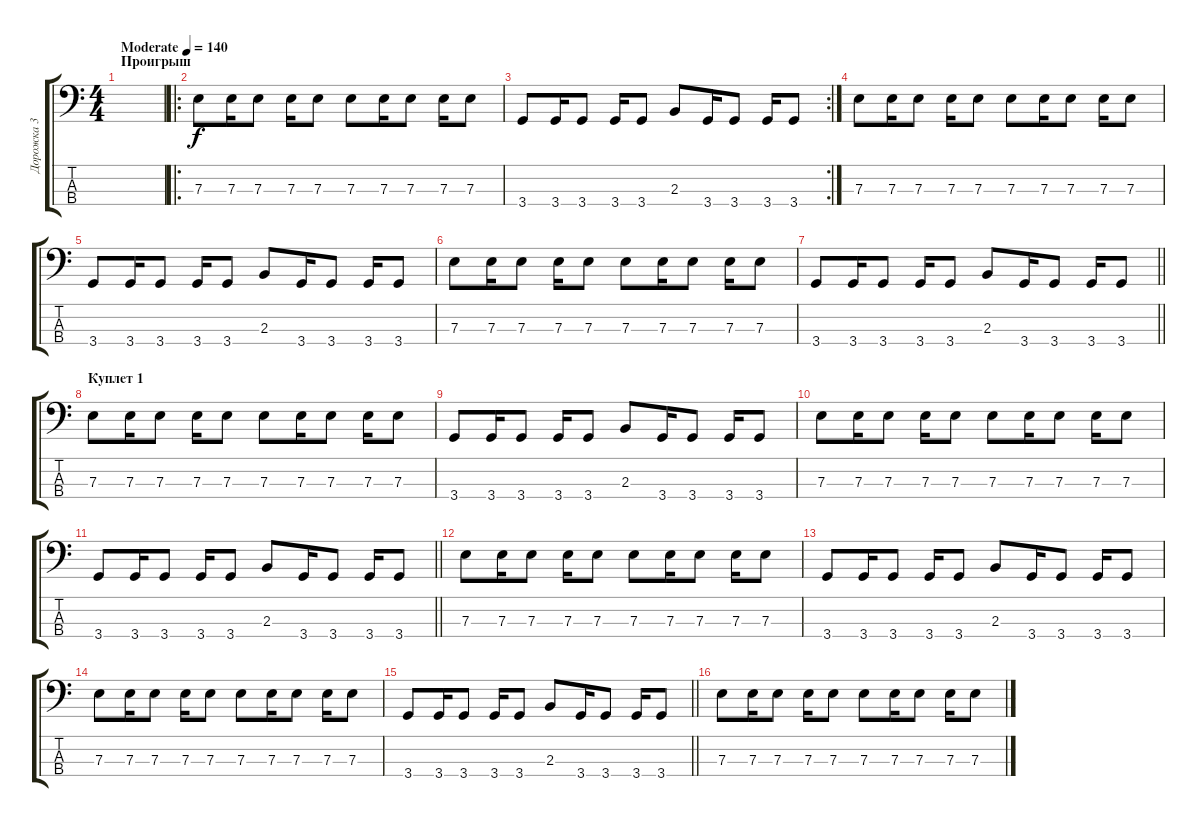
\track ("Дорожка 3" "Дорожка 3") {instrument electricbassfinger}
\staff {score tabs}
\tuning (G2 D2 A1 E1) {hide}
\ts (4 4)
\section ("" "Проигрыш")
\tempo (140 "Moderate")
\clef f4
\ks c
|
\ro
7.3.8 7.3.16 7.3.8 7.3.16 7.3.8 7.3.8 7.3.16 7.3.8 7.3.16 7.3.8 |
\rc 2
3.4.8 3.4.16 3.4.8 3.4.16 3.4.8 2.3.8 3.4.16 3.4.8 3.4.16 3.4.8 |
7.3.8 7.3.16 7.3.8 7.3.16 7.3.8 7.3.8 7.3.16 7.3.8 7.3.16 7.3.8 |
3.4.8 3.4.16 3.4.8 3.4.16 3.4.8 2.3.8 3.4.16 3.4.8 3.4.16 3.4.8 |
7.3.8 7.3.16 7.3.8 7.3.16 7.3.8 7.3.8 7.3.16 7.3.8 7.3.16 7.3.8 |
\barLineRight lightlight
3.4.8 3.4.16 3.4.8 3.4.16 3.4.8 2.3.8 3.4.16 3.4.8 3.4.16 3.4.8 |
\section ("" "Куплет 1")
7.3.8 7.3.16 7.3.8 7.3.16 7.3.8 7.3.8 7.3.16 7.3.8 7.3.16 7.3.8 |
3.4.8 3.4.16 3.4.8 3.4.16 3.4.8 2.3.8 3.4.16 3.4.8 3.4.16 3.4.8 |
7.3.8 7.3.16 7.3.8 7.3.16 7.3.8 7.3.8 7.3.16 7.3.8 7.3.16 7.3.8 |
\barLineRight lightlight
3.4.8 3.4.16 3.4.8 3.4.16 3.4.8 2.3.8 3.4.16 3.4.8 3.4.16 3.4.8 |
7.3.8 7.3.16 7.3.8 7.3.16 7.3.8 7.3.8 7.3.16 7.3.8 7.3.16 7.3.8 |
3.4.8 3.4.16 3.4.8 3.4.16 3.4.8 2.3.8 3.4.16 3.4.8 3.4.16 3.4.8 |
7.3.8 7.3.16 7.3.8 7.3.16 7.3.8 7.3.8 7.3.16 7.3.8 7.3.16 7.3.8 |
\barLineRight lightlight
3.4.8 3.4.16 3.4.8 3.4.16 3.4.8 2.3.8 3.4.16 3.4.8 3.4.16 3.4.8 |
7.3.8 7.3.16 7.3.8 7.3.16 7.3.8 7.3.8 7.3.16 7.3.8 7.3.16 7.3.8
